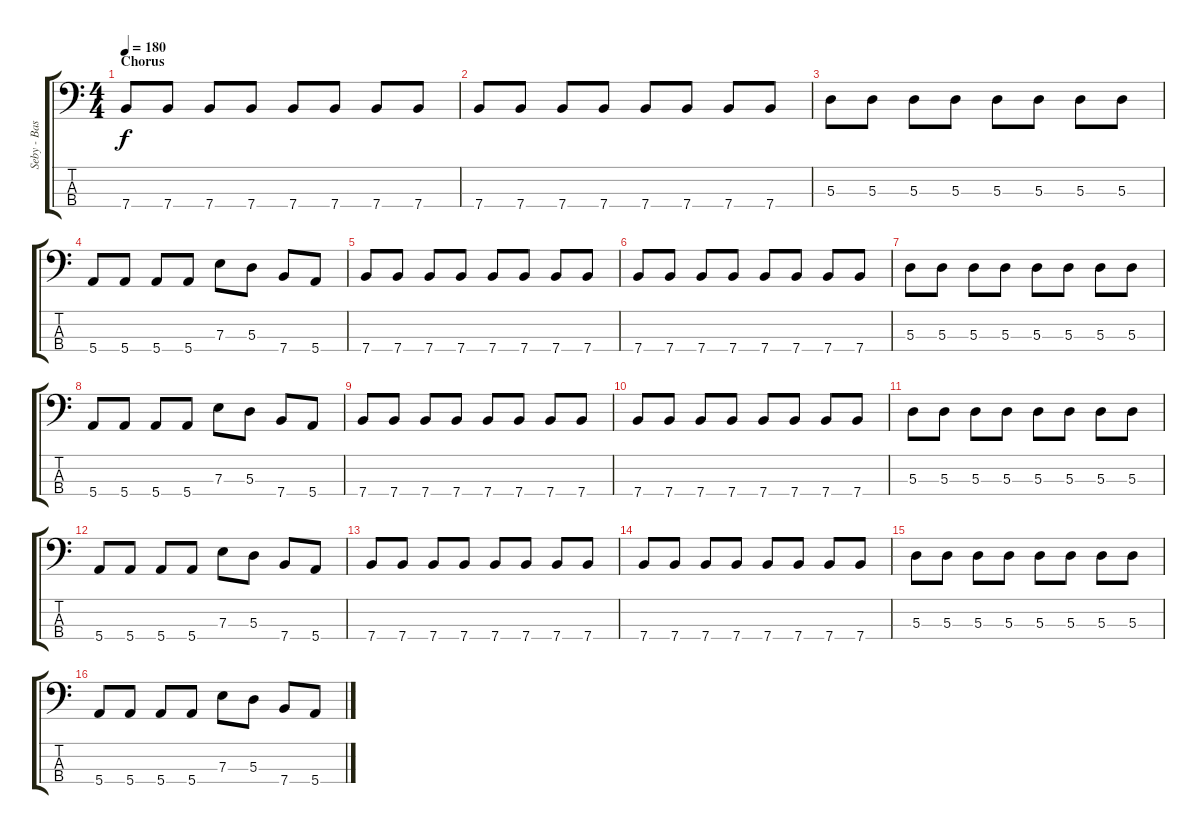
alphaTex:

\track ("Seby - Bass" "Seby - Bas") {instrument electricbasspick}
\staff {score tabs}
\tuning (G2 D2 A1 E1) {hide}
\ts (4 4)
\section ("" "Chorus")
\tempo 180
\clef f4
\ks c
7.4.8{dy f} 7.4.8 7.4.8 7.4.8 7.4.8 7.4.8 7.4.8 7.4.8 |
7.4.8 7.4.8 7.4.8 7.4.8 7.4.8 7.4.8 7.4.8 7.4.8 |
5.3.8 5.3.8 5.3.8 5.3.8 5.3.8 5.3.8 5.3.8 5.3.8 |
5.4.8 5.4.8 5.4.8 5.4.8 7.3.8 5.3.8 7.4.8 5.4.8 |
7.4.8 7.4.8 7.4.8 7.4.8 7.4.8 7.4.8 7.4.8 7.4.8 |
7.4.8 7.4.8 7.4.8 7.4.8 7.4.8 7.4.8 7.4.8 7.4.8 |
5.3.8 5.3.8 5.3.8 5.3.8 5.3.8 5.3.8 5.3.8 5.3.8 |
5.4.8 5.4.8 5.4.8 5.4.8 7.3.8 5.3.8 7.4.8 5.4.8 |
7.4.8 7.4.8 7.4.8 7.4.8 7.4.8 7.4.8 7.4.8 7.4.8 |
7.4.8 7.4.8 7.4.8 7.4.8 7.4.8 7.4.8 7.4.8 7.4.8 |
5.3.8 5.3.8 5.3.8 5.3.8 5.3.8 5.3.8 5.3.8 5.3.8 |
5.4.8 5.4.8 5.4.8 5.4.8 7.3.8 5.3.8 7.4.8 5.4.8 |
7.4.8 7.4.8 7.4.8 7.4.8 7.4.8 7.4.8 7.4.8 7.4.8 |
7.4.8 7.4.8 7.4.8 7.4.8 7.4.8 7.4.8 7.4.8 7.4.8 |
5.3.8 5.3.8 5.3.8 5.3.8 5.3.8 5.3.8 5.3.8 5.3.8 |
5.4.8 5.4.8 5.4.8 5.4.8 7.3.8 5.3.8 7.4.8 5.4.8
